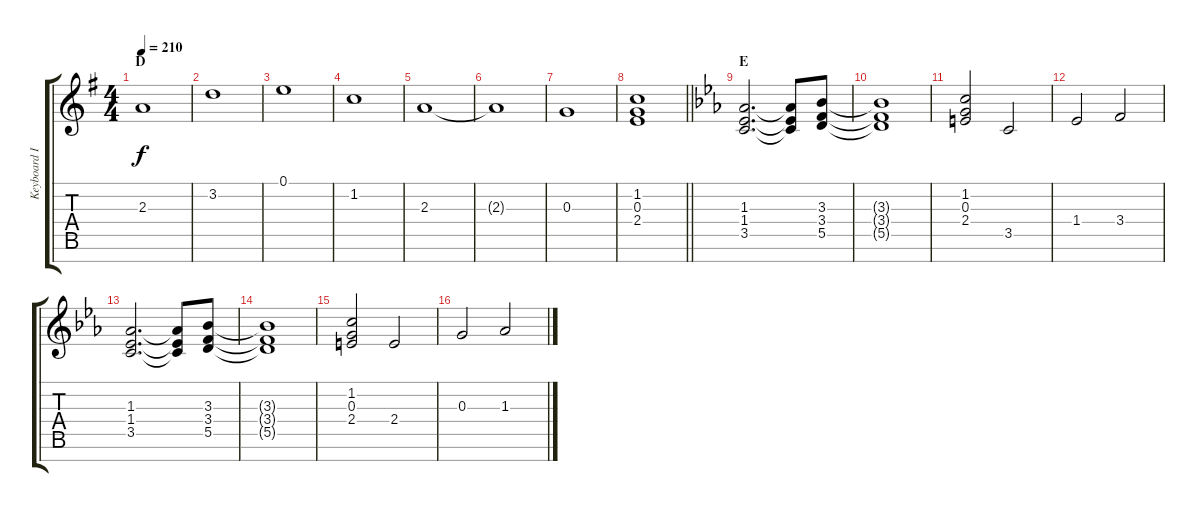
\track ("Keyboard I" "Keyboard I") {instrument lead2sawtooth}
\staff {score tabs}
\tuning (E5 B4 G4 D4 A3 E3 B2) {hide}
\ts (4 4)
\section ("" "D")
\tempo 210
\clef g2
\ks g
2.3{t}.1{dy f} |
3.2.1 |
0.1.1 |
1.2.1 |
2.3.1 |
2.3{t}.1 |
0.3.1 |
\barLineRight lightlight
(1.2 0.3 2.4).1 |
\section ("" "E")
\ks eb
(1.3 1.4 3.5).2{d} (1.3{t} 1.4{t} 3.5{t}).8 (3.3 3.4 5.5).8 |
(3.3{t} 3.4{t} 5.5{t}).1 |
(1.2 0.3 2.4).2 3.5.2 |
1.4.2 3.4.2 |
(1.3 1.4 3.5).2{d} (1.3{t} 1.4{t} 3.5{t}).8 (3.3 3.4 5.5).8 |
(3.3{t} 3.4{t} 5.5{t}).1 |
(1.2 0.3 2.4).2 2.4.2 |
0.3.2 1.3.2
